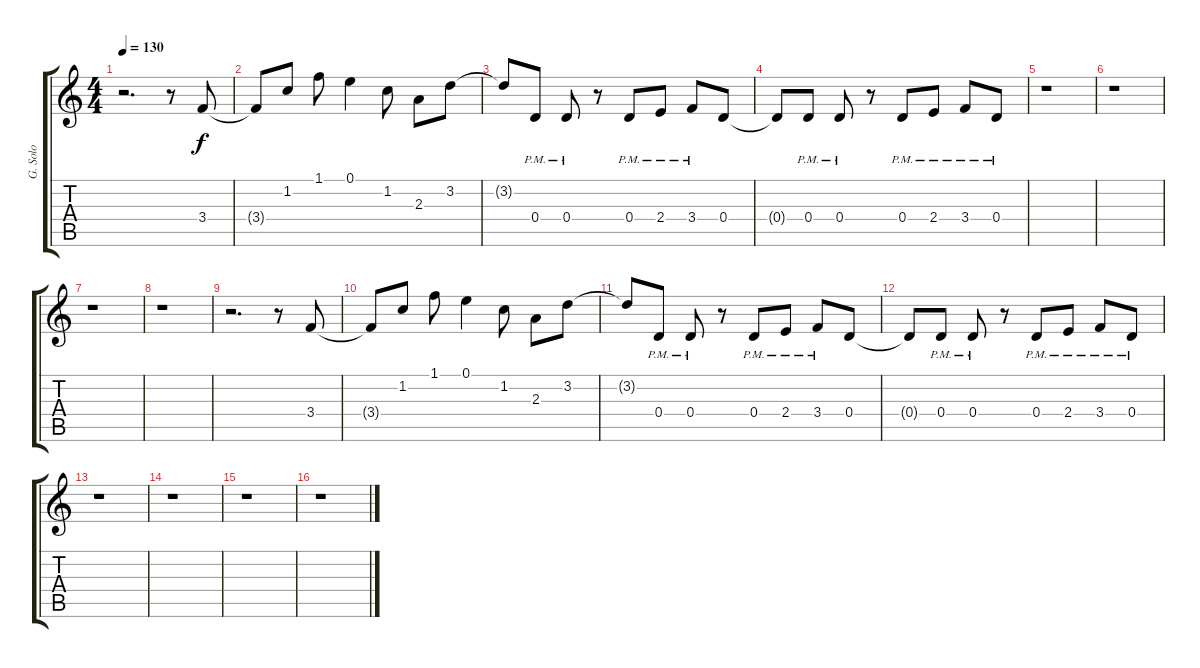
\track ("G. Solo" "G. Solo") {instrument overdrivenguitar}
\staff {score tabs}
\tuning (E4 B3 G3 D3 A2 E2) {hide}
\ts (4 4)
\tempo 130
\clef g2
\ks c
r.2{d dy fff} r.8 3.4.8{dy f} |
3.4{t}.8 1.2.8 1.1.8 0.1.4 1.2.8 2.3.8 3.2.8 |
3.2{t}.8 0.4{pm}.8 0.4{pm}.8 r.8 0.4{pm}.8 2.4{pm}.8 3.4{pm}.8 0.4.8 |
0.4{t}.8 0.4{pm}.8 0.4{pm}.8 r.8 0.4{pm}.8 2.4{pm}.8 3.4{pm}.8 0.4{pm}.8 |
r.1 |
r.1 |
r.1 |
r.1 |
r.2{d} r.8 3.4.8 |
3.4{t}.8 1.2.8 1.1.8 0.1.4 1.2.8 2.3.8 3.2.8 |
3.2{t}.8 0.4{pm}.8 0.4{pm}.8 r.8 0.4{pm}.8 2.4{pm}.8 3.4{pm}.8 0.4.8 |
0.4{t}.8 0.4{pm}.8 0.4{pm}.8 r.8 0.4{pm}.8 2.4{pm}.8 3.4{pm}.8 0.4{pm}.8 |
r.1 |
r.1 |
r.1 |
r.1
